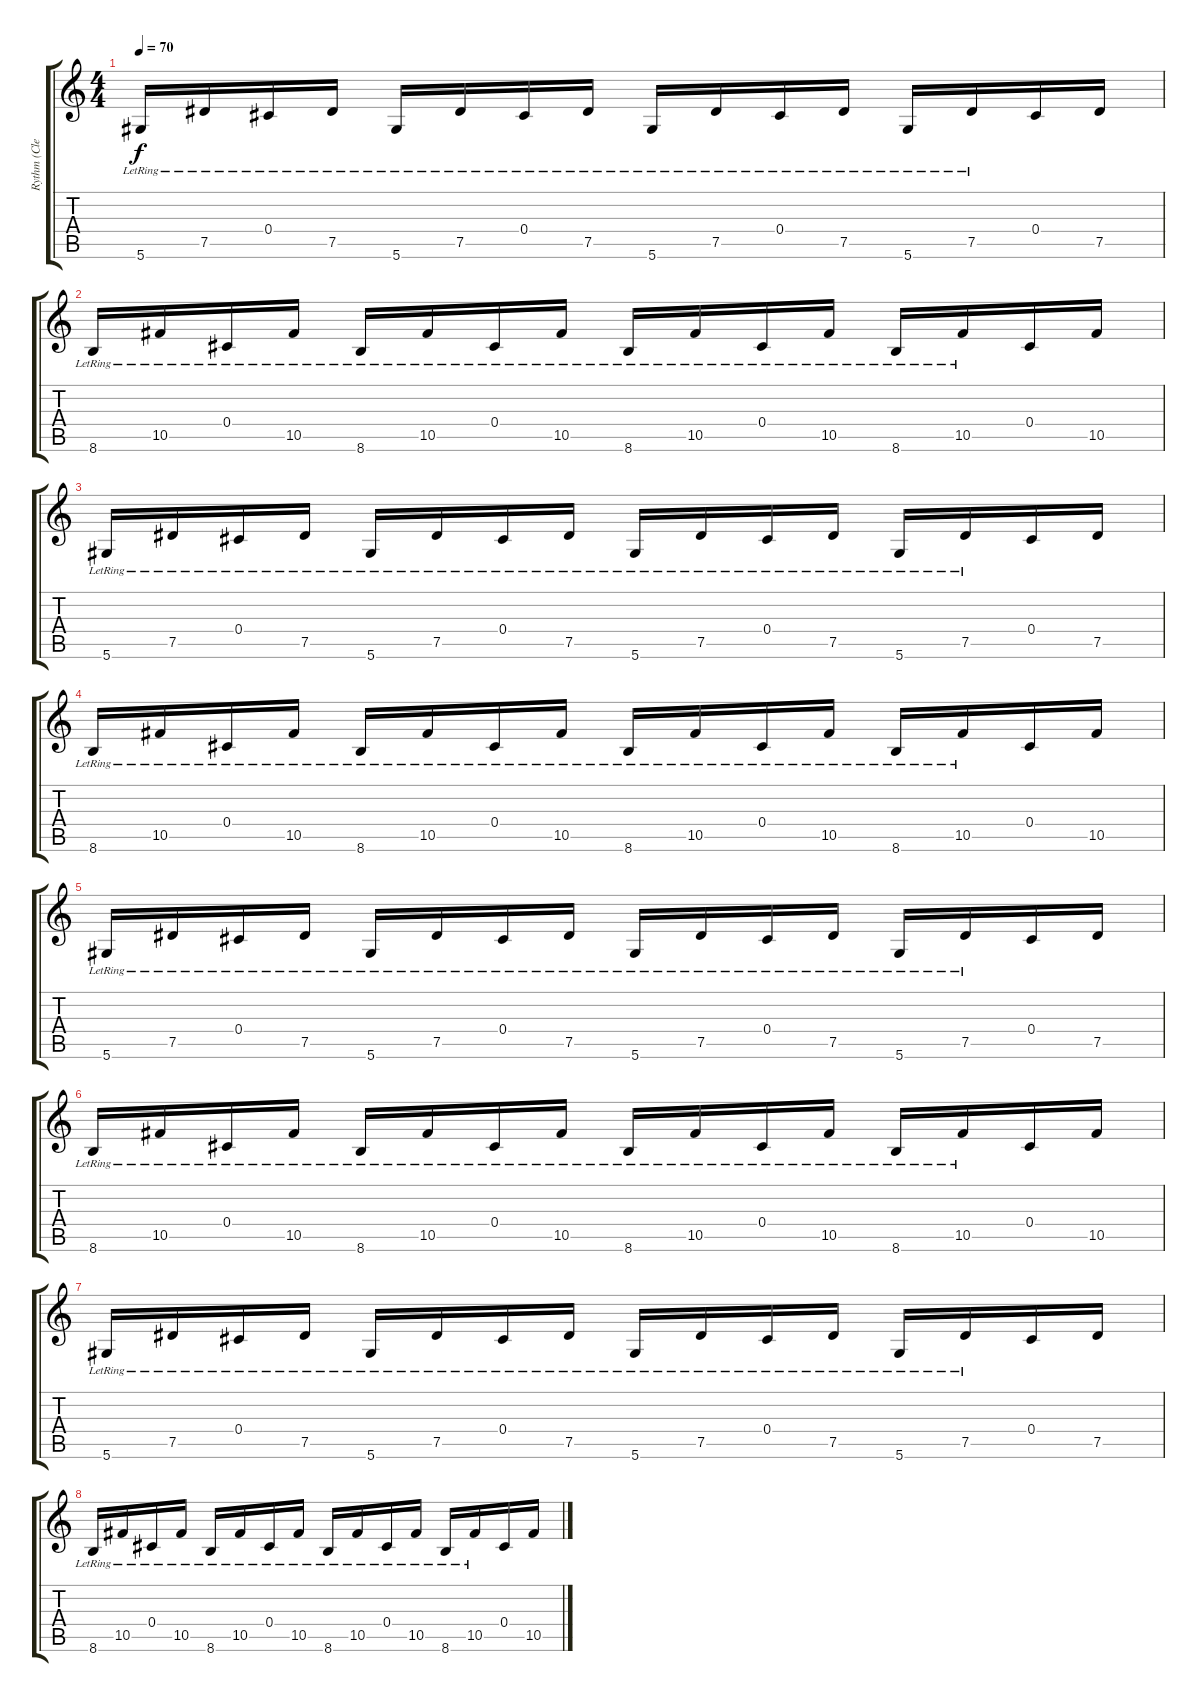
\track ("Rythm (Clean)" "Rythm (Cle") {instrument electricguitarjazz}
\staff {score tabs}
\tuning (Eb4 Bb3 Gb3 Db3 Ab2 Eb2) {hide}
\ts (4 4)
\tempo 70
\clef g2
\ks c
5.6{lr}.16{dy f} 7.5{lr}.16 0.4{lr}.16 7.5{lr}.16 5.6{lr}.16 7.5{lr}.16 0.4{lr}.16 7.5{lr}.16 5.6{lr}.16 7.5{lr}.16 0.4{lr}.16 7.5{lr}.16 5.6{lr}.16 7.5{lr}.16 0.4.16 7.5.16 |
8.6{lr}.16 10.5{lr}.16 0.4{lr}.16 10.5{lr}.16 8.6{lr}.16 10.5{lr}.16 0.4{lr}.16 10.5{lr}.16 8.6{lr}.16 10.5{lr}.16 0.4{lr}.16 10.5{lr}.16 8.6{lr}.16 10.5{lr}.16 0.4.16 10.5.16 |
5.6{lr}.16 7.5{lr}.16 0.4{lr}.16 7.5{lr}.16 5.6{lr}.16 7.5{lr}.16 0.4{lr}.16 7.5{lr}.16 5.6{lr}.16 7.5{lr}.16 0.4{lr}.16 7.5{lr}.16 5.6{lr}.16 7.5{lr}.16 0.4.16 7.5.16 |
8.6{lr}.16 10.5{lr}.16 0.4{lr}.16 10.5{lr}.16 8.6{lr}.16 10.5{lr}.16 0.4{lr}.16 10.5{lr}.16 8.6{lr}.16 10.5{lr}.16 0.4{lr}.16 10.5{lr}.16 8.6{lr}.16 10.5{lr}.16 0.4.16 10.5.16 |
5.6{lr}.16 7.5{lr}.16 0.4{lr}.16 7.5{lr}.16 5.6{lr}.16 7.5{lr}.16 0.4{lr}.16 7.5{lr}.16 5.6{lr}.16 7.5{lr}.16 0.4{lr}.16 7.5{lr}.16 5.6{lr}.16 7.5{lr}.16 0.4.16 7.5.16 |
8.6{lr}.16 10.5{lr}.16 0.4{lr}.16 10.5{lr}.16 8.6{lr}.16 10.5{lr}.16 0.4{lr}.16 10.5{lr}.16 8.6{lr}.16 10.5{lr}.16 0.4{lr}.16 10.5{lr}.16 8.6{lr}.16 10.5{lr}.16 0.4.16 10.5.16 |
5.6{lr}.16 7.5{lr}.16 0.4{lr}.16 7.5{lr}.16 5.6{lr}.16 7.5{lr}.16 0.4{lr}.16 7.5{lr}.16 5.6{lr}.16 7.5{lr}.16 0.4{lr}.16 7.5{lr}.16 5.6{lr}.16 7.5{lr}.16 0.4.16 7.5.16 |
8.6{lr}.16 10.5{lr}.16 0.4{lr}.16 10.5{lr}.16 8.6{lr}.16 10.5{lr}.16 0.4{lr}.16 10.5{lr}.16 8.6{lr}.16 10.5{lr}.16 0.4{lr}.16 10.5{lr}.16 8.6{lr}.16 10.5{lr}.16 0.4.16 10.5.16
